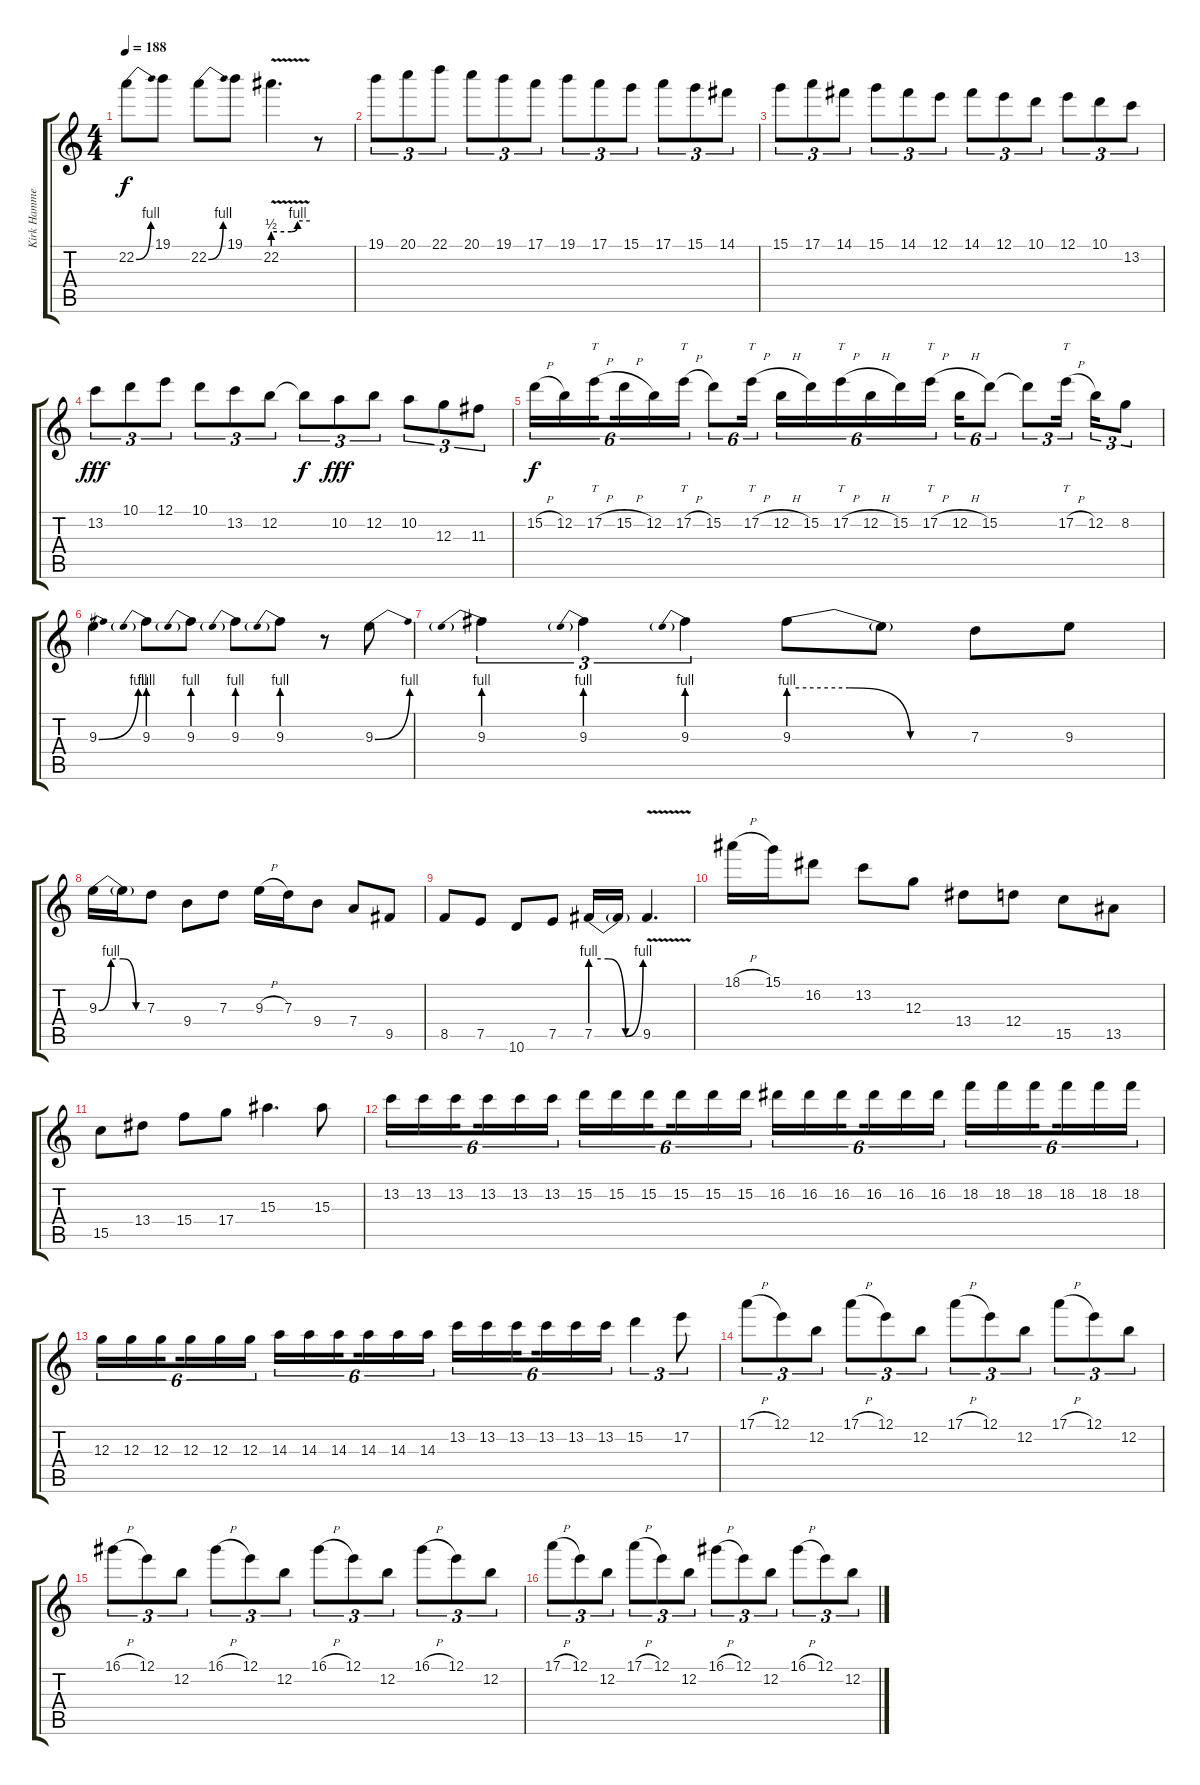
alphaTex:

\track ("Kirk Hammett Lead" "Kirk Hamme") {instrument overdrivenguitar}
\staff {score tabs}
\tuning (E4 B3 G3 D3 A2 E2) {hide}
\ts (4 4)
\tempo 188
\clef g2
\ks c
22.2{be (bend 0 0 60 4)}.8{dy f} 19.1.8 22.2{be (bend 0 0 60 4)}.8 19.1.8 22.2{be (custom 0 2 30 2 40 4 60 4) v}.4{d} r.8 |
19.1.8{tu (3 2)} 20.1.8{tu (3 2)} 22.1.8{tu (3 2)} 20.1.8{tu (3 2)} 19.1.8{tu (3 2)} 17.1.8{tu (3 2)} 19.1.8{tu (3 2)} 17.1.8{tu (3 2)} 15.1.8{tu (3 2)} 17.1.8{tu (3 2)} 15.1.8{tu (3 2)} 14.1.8{tu (3 2)} |
15.1.8{tu (3 2)} 17.1.8{tu (3 2)} 14.1.8{tu (3 2)} 15.1.8{tu (3 2)} 14.1.8{tu (3 2)} 12.1.8{tu (3 2)} 14.1.8{tu (3 2)} 12.1.8{tu (3 2)} 10.1.8{tu (3 2)} 12.1.8{tu (3 2)} 10.1.8{tu (3 2)} 13.2.8{tu (3 2)} |
13.2.8{tu (3 2) dy fff} 10.1.8{tu (3 2)} 12.1.8{tu (3 2)} 10.1.8{tu (3 2)} 13.2.8{tu (3 2)} 12.2.8{tu (3 2)} 12.2{t}.8{tu (3 2) dy f} 10.2.8{tu (3 2) dy fff} 12.2.8{tu (3 2)} 10.2.8{tu (3 2)} 12.3.8{tu (3 2)} 11.3.8{tu (3 2)} |
15.2{h}.16{tu (6 4) dy f} 12.2.16{tu (6 4)} 17.2{h}.16{tt tu (6 4) beam splitsecondary} 15.2{h}.16{tu (6 4)} 12.2.16{tu (6 4)} 17.2{h}.16{tt tu (6 4)} 15.2.8{tu (6 4)} 17.2{h}.16{tt tu (6 4) beam splitsecondary} 12.2{h}.16{tu (6 4)} 15.2.16{tu (6 4)} 17.2{h}.16{tt tu (6 4)} 12.2{h}.16{tu (6 4)} 15.2.16{tu (6 4)} 17.2{h}.16{tt tu (6 4) beam splitsecondary} 12.2{h}.16{tu (6 4)} 15.2.8{tu (6 4)} 15.2{t}.8{tu (3 2)} 17.2{h}.16{tt tu (3 2) beam splitsecondary} 12.2.16{tu (3 2)} 8.2.8{tu (3 2)} |
9.3{be (bend 0 0 60 4)}.4 9.3{be (prebend 0 4 60 4)}.8 9.3{be (prebend 0 4 60 4)}.8 9.3{be (prebend 0 4 60 4)}.8 9.3{be (prebend 0 4 60 4)}.8 r.8 9.3{be (bend 0 0 60 4)}.8 |
9.3{be (prebend 0 4 60 4)}.4{tu (3 2)} 9.3{be (prebend 0 4 60 4)}.4{tu (3 2)} 9.3{be (prebend 0 4 60 4)}.4{tu (3 2)} 9.3{be (custom 0 4 20 4 40 0 60 0)}.8 9.3{t}.8 7.3.8 9.3.8 |
9.3{be (custom 0 0 15 4 30 4 46 0 60 0)}.16 9.3{t}.16 7.3.8 9.4.8 7.3.8 9.3{h}.16 7.3.16 9.4.8 7.4.8 9.5.8 |
8.5.8 7.5.8 10.6.8 7.5.8 7.5{be (custom 0 4 20 4 40 0 60 4)}.16 7.5{t}.16 9.5{v}.4{d} |
18.1{h}.16 15.1.16 16.2.8 13.2.8 12.3.8 13.4.8 12.4.8 15.5.8 13.5.8 |
15.5.8 13.4.8 15.4.8 17.4.8 15.3.4{d} 15.3.8 |
13.2.16{tu (6 4)} 13.2.16{tu (6 4)} 13.2.16{tu (6 4) beam splitsecondary} 13.2.16{tu (6 4)} 13.2.16{tu (6 4)} 13.2.16{tu (6 4)} 15.2.16{tu (6 4)} 15.2.16{tu (6 4)} 15.2.16{tu (6 4) beam splitsecondary} 15.2.16{tu (6 4)} 15.2.16{tu (6 4)} 15.2.16{tu (6 4)} 16.2.16{tu (6 4)} 16.2.16{tu (6 4)} 16.2.16{tu (6 4) beam splitsecondary} 16.2.16{tu (6 4)} 16.2.16{tu (6 4)} 16.2.16{tu (6 4)} 18.2.16{tu (6 4)} 18.2.16{tu (6 4)} 18.2.16{tu (6 4) beam splitsecondary} 18.2.16{tu (6 4)} 18.2.16{tu (6 4)} 18.2.16{tu (6 4)} |
12.3.16{tu (6 4)} 12.3.16{tu (6 4)} 12.3.16{tu (6 4) beam splitsecondary} 12.3.16{tu (6 4)} 12.3.16{tu (6 4)} 12.3.16{tu (6 4)} 14.3.16{tu (6 4)} 14.3.16{tu (6 4)} 14.3.16{tu (6 4) beam splitsecondary} 14.3.16{tu (6 4)} 14.3.16{tu (6 4)} 14.3.16{tu (6 4)} 13.2.16{tu (6 4)} 13.2.16{tu (6 4)} 13.2.16{tu (6 4) beam splitsecondary} 13.2.16{tu (6 4)} 13.2.16{tu (6 4)} 13.2.16{tu (6 4)} 15.2.4{tu (3 2)} 17.2.8{tu (3 2)} |
17.1{h}.8{tu (3 2)} 12.1.8{tu (3 2)} 12.2.8{tu (3 2)} 17.1{h}.8{tu (3 2)} 12.1.8{tu (3 2)} 12.2.8{tu (3 2)} 17.1{h}.8{tu (3 2)} 12.1.8{tu (3 2)} 12.2.8{tu (3 2)} 17.1{h}.8{tu (3 2)} 12.1.8{tu (3 2)} 12.2.8{tu (3 2)} |
16.1{h}.8{tu (3 2)} 12.1.8{tu (3 2)} 12.2.8{tu (3 2)} 16.1{h}.8{tu (3 2)} 12.1.8{tu (3 2)} 12.2.8{tu (3 2)} 16.1{h}.8{tu (3 2)} 12.1.8{tu (3 2)} 12.2.8{tu (3 2)} 16.1{h}.8{tu (3 2)} 12.1.8{tu (3 2)} 12.2.8{tu (3 2)} |
17.1{h}.8{tu (3 2)} 12.1.8{tu (3 2)} 12.2.8{tu (3 2)} 17.1{h}.8{tu (3 2)} 12.1.8{tu (3 2)} 12.2.8{tu (3 2)} 16.1{h}.8{tu (3 2)} 12.1.8{tu (3 2)} 12.2.8{tu (3 2)} 16.1{h}.8{tu (3 2)} 12.1.8{tu (3 2)} 12.2.8{tu (3 2)}
